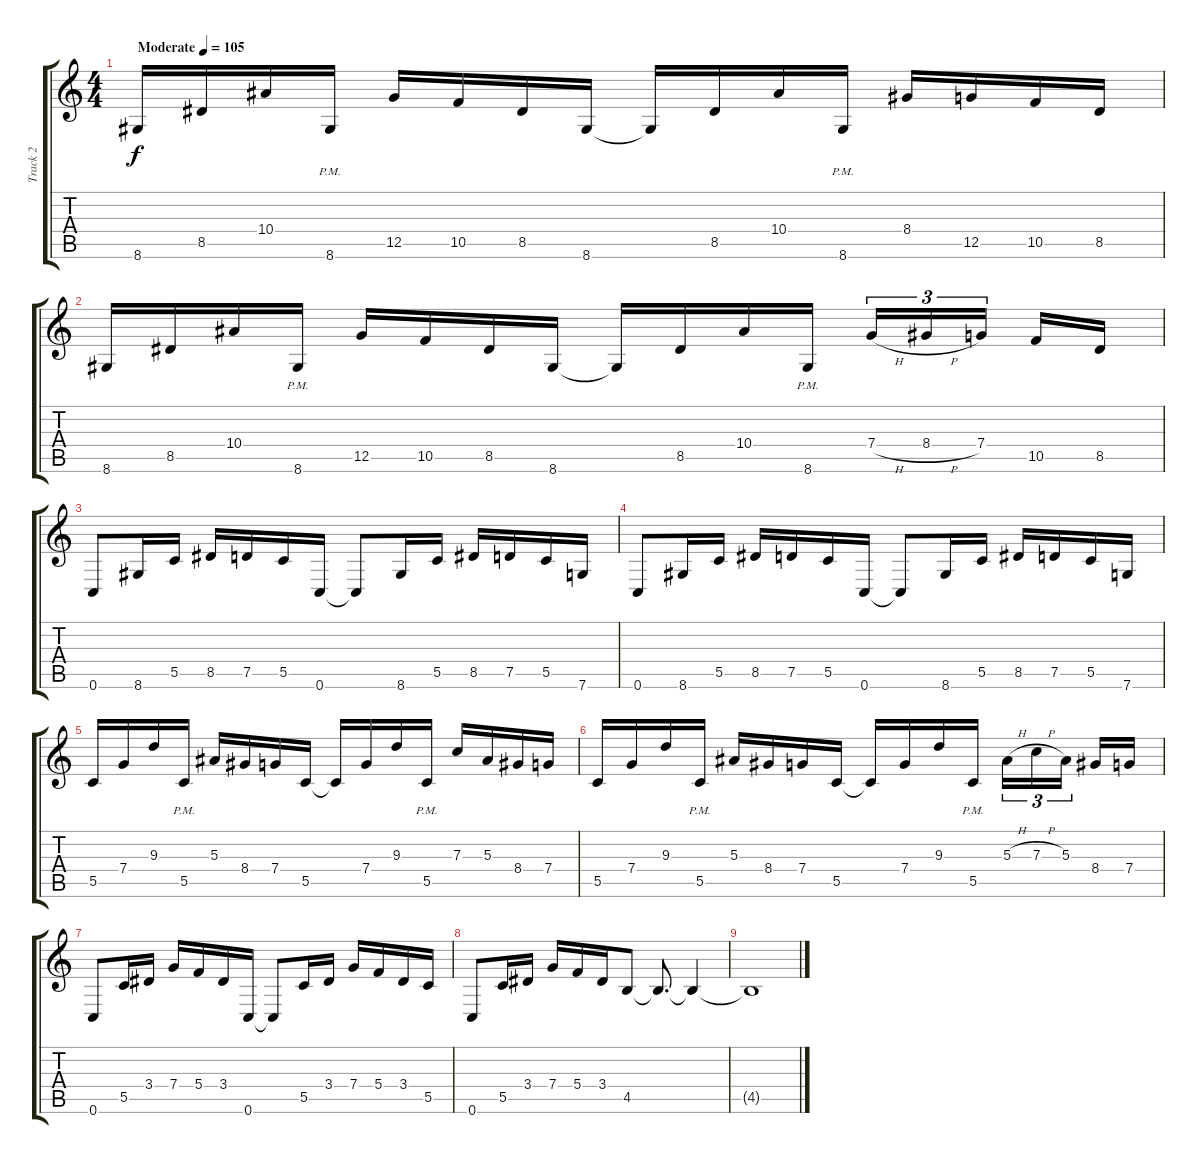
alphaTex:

\track ("Track 2" "Track 2") {instrument distortionguitar}
\staff {score tabs}
\tuning (D4 A3 F3 C3 G2 C2) {hide}
\ts (4 4)
\tempo (105 "Moderate")
\clef g2
\ks c
8.6.16{dy f instrument distortionguitar} 8.5.16 10.4.16 8.6{pm}.16 12.5.16 10.5.16 8.5.16 8.6.16 8.6{t}.16 8.5.16 10.4.16 8.6{pm}.16 8.4.16 12.5.16 10.5.16 8.5.16 |
8.6.16 8.5.16 10.4.16 8.6{pm}.16 12.5.16 10.5.16 8.5.16 8.6.16 8.6{t}.16 8.5.16 10.4.16 8.6{pm}.16 7.4{h}.16{tu (3 2)} 8.4{h}.16{tu (3 2)} 7.4.16{tu (3 2) beam splitsecondary} 10.5.16 8.5.16 |
0.6.8 8.6.16 5.5.16 8.5.16 7.5.16 5.5.16 0.6.16 0.6{t}.8 8.6.16 5.5.16 8.5.16 7.5.16 5.5.16 7.6.16 |
0.6.8 8.6.16 5.5.16 8.5.16 7.5.16 5.5.16 0.6.16 0.6{t}.8 8.6.16 5.5.16 8.5.16 7.5.16 5.5.16 7.6.16 |
5.5.16 7.4.16 9.3.16 5.5{pm}.16 5.3.16 8.4.16 7.4.16 5.5.16 5.5{t}.16 7.4.16 9.3.16 5.5{pm}.16 7.3.16 5.3.16 8.4.16 7.4.16 |
5.5.16 7.4.16 9.3.16 5.5{pm}.16 5.3.16 8.4.16 7.4.16 5.5.16 5.5{t}.16 7.4.16 9.3.16 5.5{pm}.16 5.3{h}.16{tu (3 2)} 7.3{h}.16{tu (3 2)} 5.3.16{tu (3 2) beam splitsecondary} 8.4.16 7.4.16 |
0.6.8 5.5.16 3.4.16 7.4.16 5.4.16 3.4.16 0.6.16 0.6{t}.8 5.5.16 3.4.16 7.4.16 5.4.16 3.4.16 5.5.16 |
0.6.8 5.5.16 3.4.16 7.4.16 5.4.16 3.4.16 4.5.8 4.5{t}.8{d} 4.5{t}.4 |
4.5{t}.1
